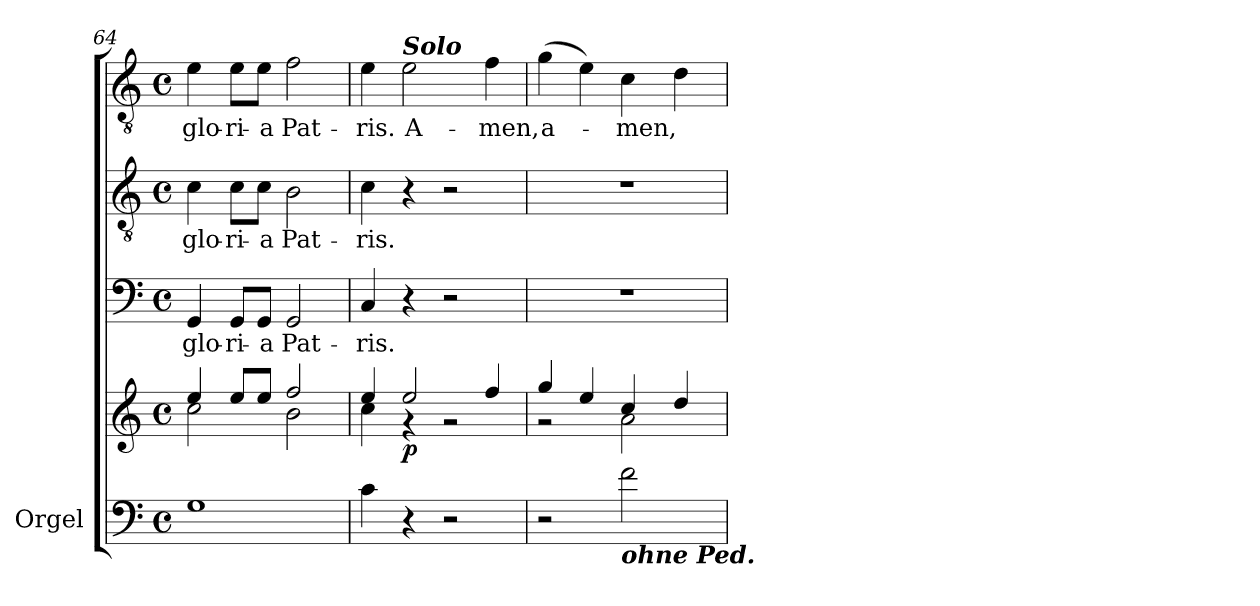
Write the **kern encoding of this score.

**kern	**kern	**dynam	**kern	**text	**kern	**text	**kern	**text
*part4	*part4	*part4	*part3	*part3	*part2	*part2	*part1	*part1
*staff5	*staff4	*staff4/5	*staff3	*staff3	*staff2	*staff2	*staff1	*staff1
*I"Orgel	*	*	*	*	*	*	*	*
*I'Org.	*	*	*	*	*	*	*	*
*clefF4	*clefG2	*	*clefF4	*	*clefGv2	*	*clefGv2	*
*k[]	*k[]	*	*k[]	*	*k[]	*	*k[]	*
*C:	*C:	*	*C:	*	*C:	*	*C:	*
*M4/4	*M4/4	*	*M4/4	*	*M4/4	*	*M4/4	*
*met(c)	*met(c)	*	*met(c)	*	*met(c)	*	*met(c)	*
=64	=64	=64	=64	=64	=64	=64	=64	=64
*	*^	*	*	*	*	*	*	*
!	!	!	!	!	!LO:LY:b	!	!LO:LY:b	!	!LO:LY:b
1G	4ee/	2cc\	.	4GG/	glo-	4c\	glo-	4e\	glo-
!	!	!	!	!	!LO:LY:b	!	!LO:LY:b	!	!LO:LY:b
.	8ee/L	.	.	8GG/L	-ri-	8c\L	-ri-	8e\L	-ri-
!	!	!	!	!	!LO:LY:b	!	!LO:LY:b	!	!LO:LY:b
.	8ee/J	.	.	8GG/J	-a	8c\J	-a	8e\J	-a
!	!	!	!	!	!LO:LY:b	!	!LO:LY:b	!	!LO:LY:b
.	2ff/	2b\	.	2GG/	Pat-	2B\	Pat-	2f\	Pat-
=65	=65	=65	=65	=65	=65	=65	=65	=65	=65
!	!	!	!	!	!LO:LY:b	!	!LO:LY:b	!	!LO:LY:b
4c\	4ee/	4cc\	.	4C/	-ris.	4c\	-ris.	4e\	-ris.
!	!	!	!	!	!	!	!	!LO:TX:a:Bi:t=Solo	!
!	!	!	!LO:DY:b	!	!	!	!	!	!LO:LY:b
4r	2ee/	4rg	p	4r	.	4r	.	2e\	A-
2r	.	2rg	.	2r	.	2r	.	.	.
!	!	!	!	!	!	!	!	!	!LO:LY:b
.	4ff/	.	.	.	.	.	.	4f\	-men,
!!LO:PB:g=z
=66	=66	=66	=66	=66	=66	=66	=66	=66	=66
!	!	!	!	!	!	!	!	!	!LO:LY:b
2r	4gg/	2rg	.	1r	.	1r	.	(>4g\	a-
.	4ee/	.	.	.	.	.	.	4e\)	.
!LO:TX:b:Bi:t=ohne Ped.	!	!	!	!	!	!	!	!	!
!	!	!	!	!	!	!	!	!	!LO:LY:b
2f\	4cc/	2a\	.	.	.	.	.	4c\	-men,
.	4dd/	.	.	.	.	.	.	4d\	.
*	*v	*v	*	*	*	*	*	*	*
=	=	=	=	=	=	=	=	=
*-	*-	*-	*-	*-	*-	*-	*-	*-
